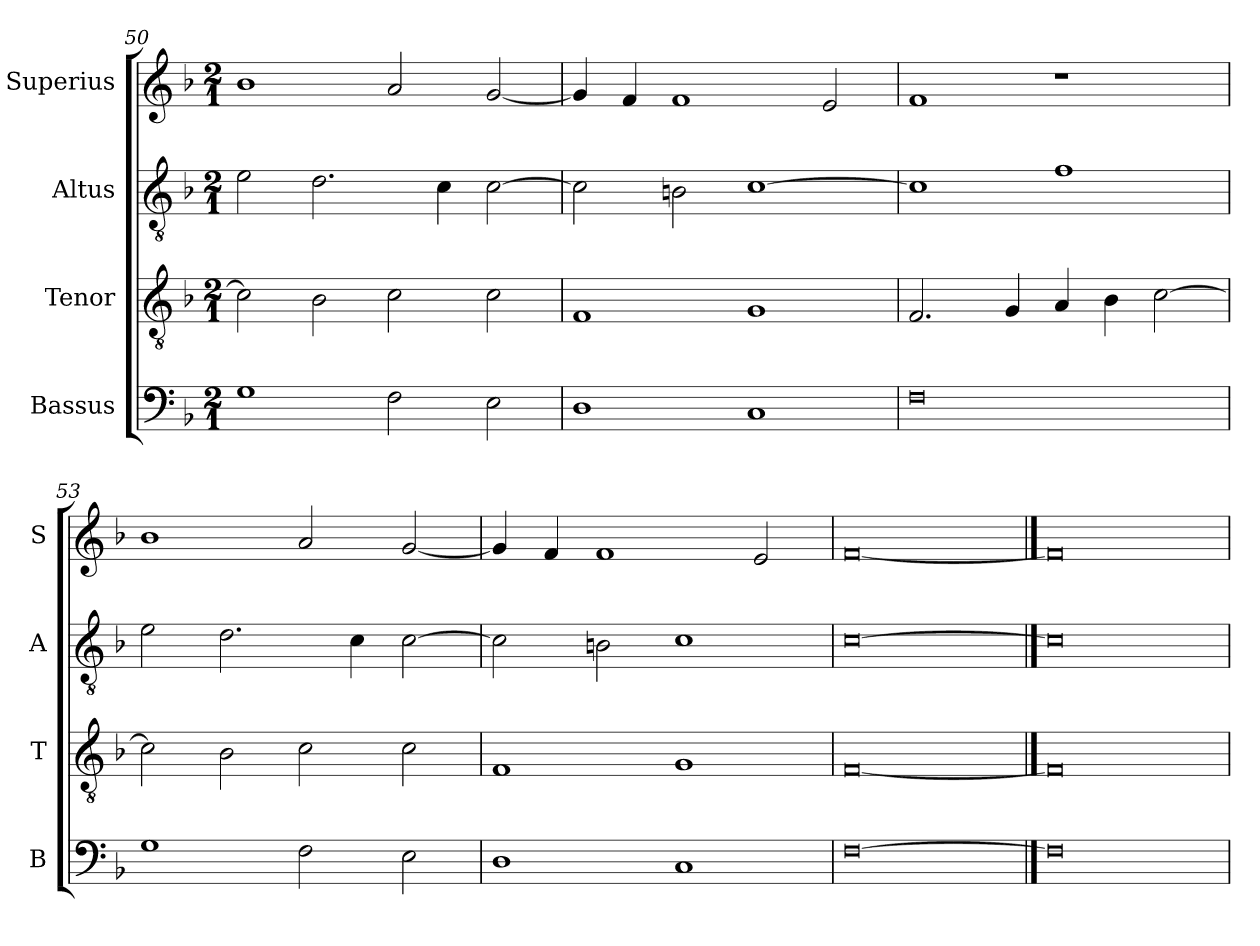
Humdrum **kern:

**kern	**kern	**kern	**kern
*part4	*part3	*part2	*part1
*staff4	*staff3	*staff2	*staff1
*I"Bassus	*I"Tenor	*I"Altus	*I"Superius
*I'B	*I'T	*I'A	*I'S
*clefF4	*clefGv2	*clefGv2	*clefG2
*k[b-]	*k[b-]	*k[b-]	*k[b-]
*F:	*F:	*F:	*F:
*M2/1	*M2/1	*M2/1	*M2/1
=50	=50	=50	=50
1G	2c]	2e	1b-
.	2B-	2.d	.
2F	2c	.	2a
.	.	4c	.
2E	2c	[2c	[2g
=51	=51	=51	=51
1D	1F	2c]	4g]
.	.	.	4f
.	.	2Bn	1f
1C	1G	[1c	.
.	.	.	2e
=52	=52	=52	=52
0F	2.F	1c]	1f
.	4G	.	.
.	4A	1f	1r
.	4B-	.	.
.	[2c	.	.
=53	=53	=53	=53
1G	2c]	2e	1b-
.	2B-	2.d	.
2F	2c	.	2a
.	.	4c	.
2E	2c	[2c	[2g
=54	=54	=54	=54
1D	1F	2c]	4g]
.	.	.	4f
.	.	2Bn	1f
1C	1G	1c	.
.	.	.	2e
=55	=55	=55	=55
[0F	[0F	[0c	[0f
==56	==56	==56	==56
0F]	0F]	0c]	0f]
=	=	=	=
*-	*-	*-	*-
